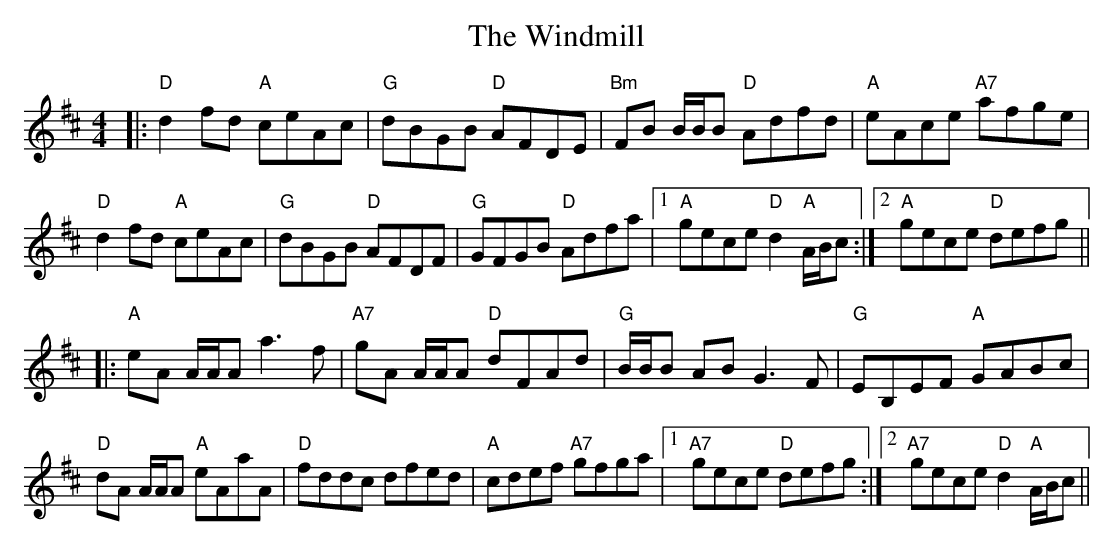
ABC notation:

X:1
T: The Windmill
M: 4/4
L: 1/8
K: Dmaj
|:"D"d2fd "A"ceAc|"G"dBGB "D"AFDE|"Bm"FB B/B/B "D"Adfd|"A"eAce "A7"afge|
"D"d2fd "A"ceAc|"G"dBGB "D"AFDF|"G"GFGB "D"Adfa|1 "A"gece "D"d2 "A"A/B/c:|2 "A"gece "D"defg||
|:"A"eA A/A/A a3f|"A7"gA A/A/A "D"dFAd|"G"B/B/B AB G3F|"G"EB,EF "A"GABc|
"D"dA A/A/A "A"eAaA|"D"fddc dfed|"A"cdef "A7"gfga|1 "A7"gece "D"defg:|2 "A7"gece "D"d2 "A"A/B/c||
